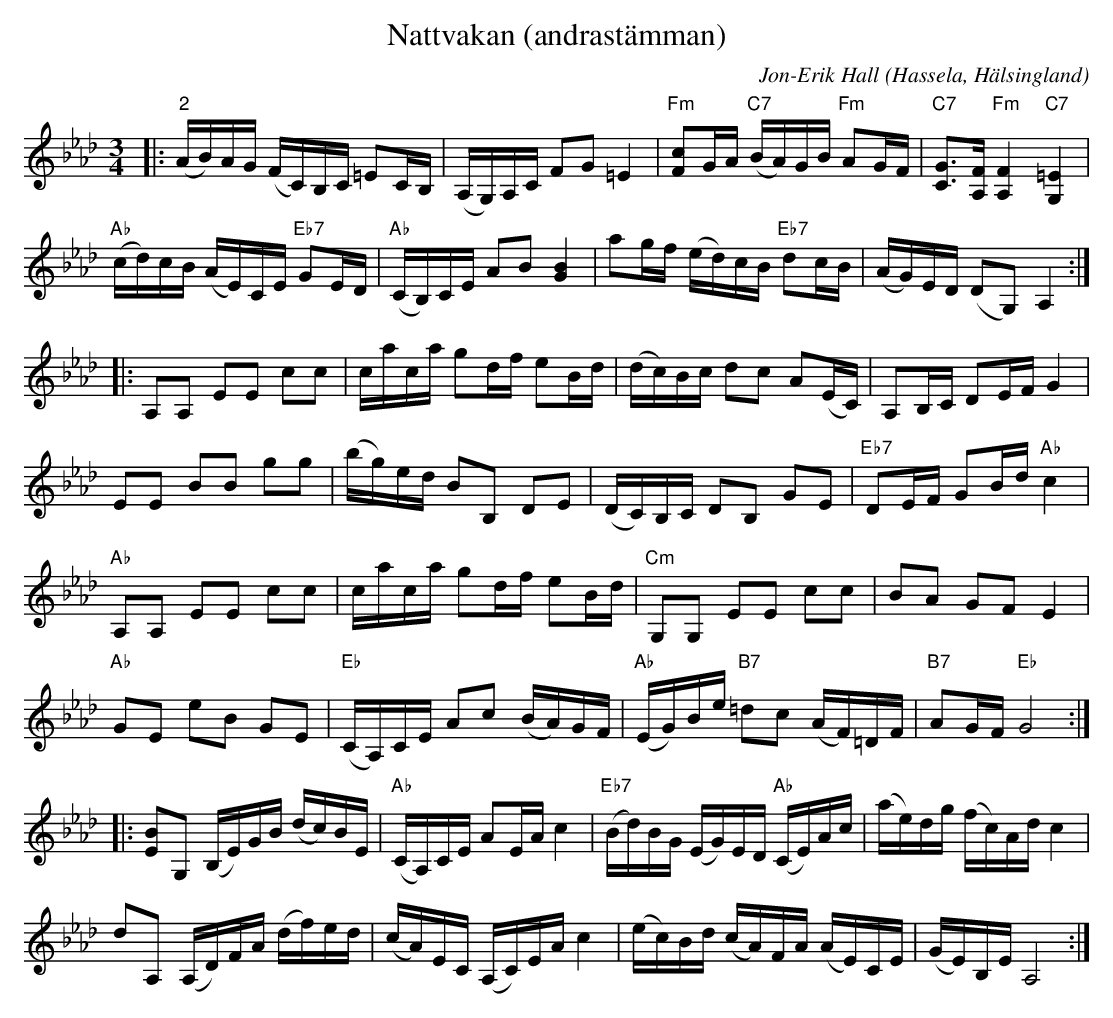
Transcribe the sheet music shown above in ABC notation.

X:1
T:Nattvakan (andrastämman)
C:Jon-Erik Hall
O:Hassela, Hälsingland
L:1/16
M:3/4
K:Ab
V:2
|:"^2" (AB)AG (FC)B,C =E2CB, | (A,G,)A,C F2G2 =E4 |"Fm" [Fc]2GA"C7" (BA)GB"Fm" A2GF | "C7" [CG]2>[A,F]2"Fm" [A,F]4"C7" [G,=E]4 |
"Ab" (cd)cB (AE)CE"Eb7" G2ED | "Ab" (CB,)CE A2B2 [GB]4 | a2gf (ed)cB"Eb7" d2cB | (AG)ED (D2G,2) A,4 ::
A,2A,2 E2E2 c2c2 | caca g2df e2Bd | (dc)Bc d2c2 A2(EC) | A,2B,C D2EF G4 |
E2E2 B2B2 g2g2 | (bg)ed B2B,2 D2E2 | (DC)B,C D2B,2 G2E2 |"Eb7" D2EF G2Bd"Ab" c4 |
"Ab" A,2A,2 E2E2 c2c2 | caca g2df e2Bd | "Cm" G,2G,2 E2E2 c2c2 | B2A2 G2F2 E4 |
"Ab" G2E2 e2B2 G2E2 |"Eb" (CA,)CE A2c2 (BA)GF | "Ab" (EG)Be"B7" =d2c2 (AF)=DF |"B7" A2GF"Eb" G8 ::
[EB]2G,2 (B,E)GB (dc)BE | "Ab" (CA,)CE A2EA c4 |"Eb7" (Bd)BG (EG)ED"Ab" (CE)Ac | (ae)dg (fc)Ad c4 |
 d2A,2 (A,D)FA (df)ed | (cA)EC (A,C)EA c4 | (ec)Bd (cA)FA (AE)CE | (GE)B,E A,8 :|
